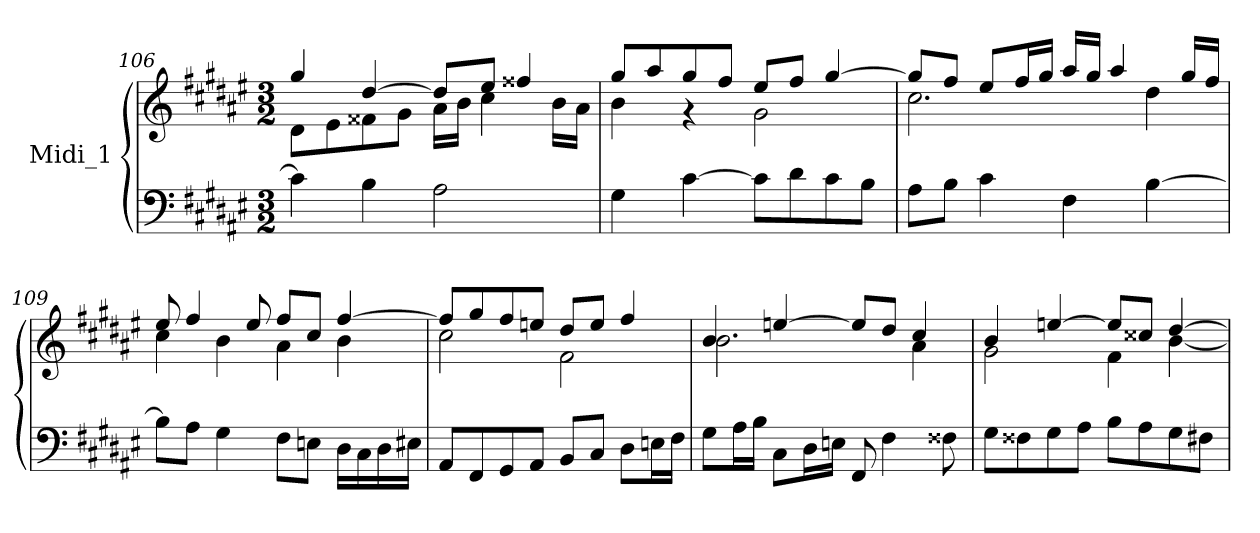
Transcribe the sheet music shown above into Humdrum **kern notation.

**kern	**kern
*part1	*part1
*staff2	*staff1
*I"Midi_1	*
*clefF4	*clefG2
*k[f#c#g#d#a#e#]	*k[f#c#g#d#a#e#]
*F#:	*F#:
*M3/2	*M3/2
=106	=106
*	*^
4c#]	4gg#/	8d#L
.	.	8e#\
4B	[4dd#/	8f##X\
.	.	8g#\J
2A#	8dd#/L]	16a#\LL
.	.	16b\JJ
.	8ee#/J	4cc#\
.	4ff##X/	.
.	.	16b\LL
.	.	16a#\JJ
=107	=107	=107
4G#	8gg#L	4b\
.	8aa#/	.
[4c#	8gg#/	4r
.	8ff#/J	.
8c#L]	8ee#/L	2g#\
8d#	8ff#/J	.
8c#	[4gg#/	.
8BJ	.	.
!!LO:LB:g=z	!!
=108	=108	=108
8A#L	8gg#/L]	2.cc#\
8BJ	8ff#/J	.
4c#	8ee#/L	.
.	16ff#/L	.
.	16gg#/JJ	.
4F#	16aa#LL	.
.	16gg#/JJ	.
.	4aa#/	.
[4B	.	4dd#\
.	16gg#/LL	.
.	16ff#/JJ	.
=109	=109	=109
8BL]	8ee#/	4cc#\
8A#J	4ff#/	.
4G#	.	4b\
.	8ee#/	.
8F#L	8ff#/L	4a#\
8EnJ	8cc#/J	.
16D#LL	[4ff#/	4b\
16C#	.	.
16D#	.	.
16E#XJJ	.	.
=110	=110	=110
8AA#L	8ff#L]	2cc#\
8FF#	8gg#/	.
8GG#	8ff#/	.
8AA#J	8een/J	.
8BBL	8dd#L	2f#\
8C#J	8ee/J	.
8D#L	4ff#/	.
16EnL	.	.
16F#JJ	.	.
=111	=111	=111
8G#L	4b/	2.b\
16A#L	.	.
16BJJ	.	.
8C#L	[4een/	.
16D#L	.	.
16EnJJ	.	.
8FF#	8ee/L]	.
4F#	8dd#/J	.
.	4cc#/	4a#\
8F##X	.	.
=112	=112	=112
8G#L	4b/	2g#\
8F##X	.	.
8G#	[4een/	.
8A#J	.	.
8BL	8ee/L]	4f#\
8A#	8cc##X/J	.
8G#	[4dd#/	[4b\
8F#XJ	.	.
*	*v	*v
=	=
*-	*-
